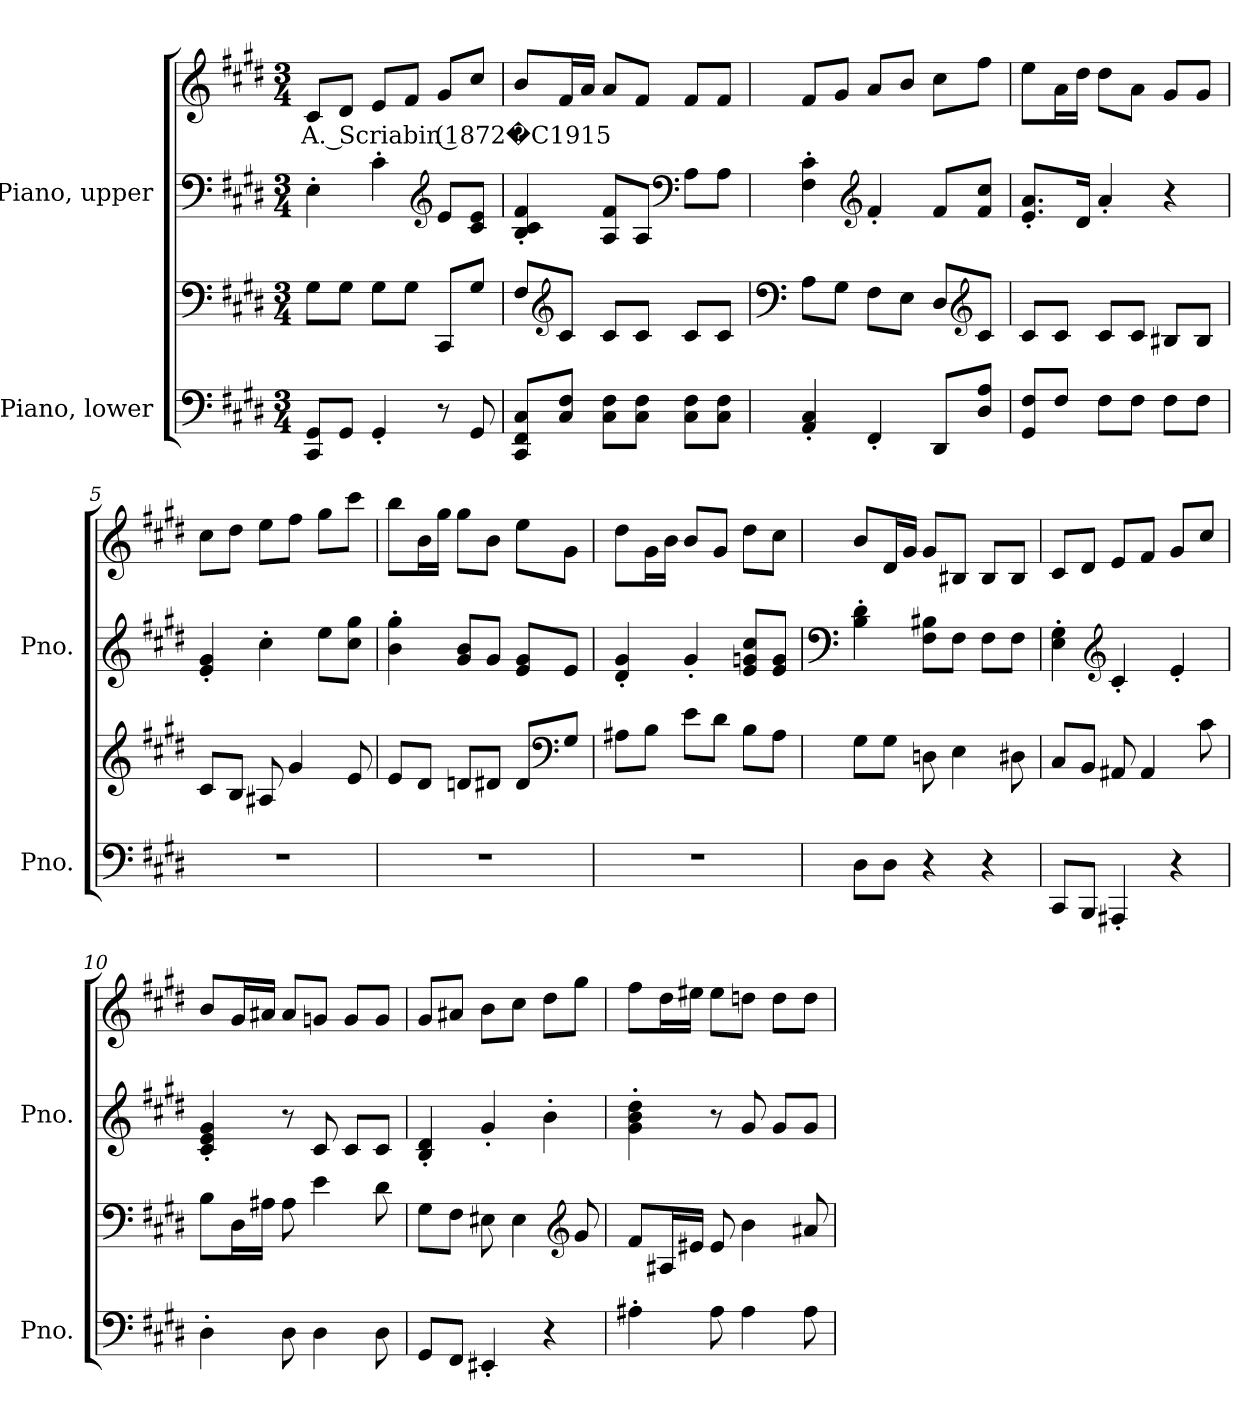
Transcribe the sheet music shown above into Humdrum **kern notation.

**kern	**kern	**kern	**kern	**text
*part2	*part2	*part1	*part1	*part1
*staff4	*staff3	*staff2	*staff1	*staff1
*I"Piano, lower	*	*I"Piano, upper	*	*
*I'Pno.	*	*I'Pno.	*	*
*clefF4	*clefF4	*clefF4	*clefG2	*
*k[f#c#g#d#]	*k[f#c#g#d#]	*k[f#c#g#d#]	*k[f#c#g#d#]	*
*M3/4	*M3/4	*M3/4	*M3/4	*
*MM60	*MM60	*MM60	*MM60	*
=1	=1	=1	=1	=1
!	!	!	!	!LO:LY:b
8CC#/ 8GG#/L	8G#\L	4E'\	8c#/L	A. Scriabin (1872�C1915
8GG#/J	8G#\J	.	8d#/J	.
4GG#'/	8G#\L	4c#'\	8e/L	.
.	8G#\J	.	8f#/J	.
*	*	*clefG2	*	*
8r	8CC#/L	8e/L	8g#/L	.
8GG#/	8G#/J	8c#/ 8e/J	8cc#/J	.
=2	=2	=2	=2	=2
8CC#/ 8FF#/ 8C#/L	8F#/L	4B/' 4c#/' 4f#/'	8b/L	.
*	*clefG2	*	*	*
8C#/ 8F#/J	8c#/J	.	16f#/L	.
.	.	.	16a/JJ	.
8C#\ 8F#\L	8c#/L	8A/ 8f#/L	8a/L	.
8C#\ 8F#\J	8c#/J	8A/J	8f#/J	.
*	*	*clefF4	*	*
8C#\ 8F#\L	8c#/L	8A\L	8f#/L	.
8C#\ 8F#\J	8c#/J	8A\J	8f#/J	.
!!LO:LB:g=z
=3	=3	=3	=3	=3
*	*clefF4	*	*	*
4AA/' 4C#/'	8A\L	4F#\' 4c#\'	8f#/L	.
.	8G#\J	.	8g#/J	.
*	*	*clefG2	*	*
4FF#'/	8F#\L	4f#'/	8a/L	.
.	8E\J	.	8b/J	.
8DD#/L	8D#/L	8f#/L	8cc#\L	.
*	*clefG2	*	*	*
8D#/ 8A/J	8c#/J	8f#/ 8cc#/J	8ff#\J	.
=4	=4	=4	=4	=4
8GG#/ 8F#/L	8c#/L	8.e/' 8.a/'L	8ee\L	.
8F#/J	8c#/J	.	16a\L	.
.	.	16d#/Jk	16dd#\JJ	.
8F#\L	8c#/L	4a'/	8dd#\L	.
8F#\J	8c#/J	.	8a\J	.
8F#\L	8B#X/L	4r	8g#/L	.
8F#\J	8B#/J	.	8g#/J	.
=5	=5	=5	=5	=5
2.r	8c#/L	4e/' 4g#/'	8cc#\L	.
.	8B/J	.	8dd#\J	.
.	8A#X/	4cc#'\	8ee\L	.
.	4g#/	.	8ff#\J	.
.	.	8ee\L	8gg#\L	.
.	8e/	8cc#\ 8gg#\J	8ccc#\J	.
=6	=6	=6	=6	=6
2.r	8e/L	4b\' 4gg#\'	8bb\L	.
.	8d#/J	.	16b\L	.
.	.	.	16gg#\JJ	.
.	8dn/L	8g#/ 8b/L	8gg#\L	.
.	8d#X/J	8g#/J	8b\J	.
.	8d#/L	8e/ 8g#/L	8ee\L	.
*	*clefF4	*	*	*
.	8G#/J	8e/J	8g#\J	.
!!LO:LB:g=z
=7	=7	=7	=7	=7
2.r	8A#X\L	4d#/' 4g#/'	8dd#\L	.
.	8B\J	.	16g#\L	.
.	.	.	16b\JJ	.
.	8e\L	4g#'/	8b/L	.
.	8d#\J	.	8g#/J	.
.	8B\L	8e/ 8gn/ 8cc#/L	8dd#\L	.
.	8A#\J	8e/ 8g/J	8cc#\J	.
=8	=8	=8	=8	=8
*	*	*clefF4	*	*
8D#\L	8G#\L	4B\' 4d#\'	8b/L	.
8D#\J	8G#\J	.	16d#/L	.
.	.	.	16g#/JJ	.
4r	8Dn\	8F#\ 8B#X\L	8g#/L	.
.	4E\	8F#\J	8B#X/J	.
4r	.	8F#\L	8B#/L	.
.	8D#X\	8F#\J	8B#/J	.
=9	=9	=9	=9	=9
8CC#/L	8C#/L	4E\' 4G#\'	8c#/L	.
8BBB/J	8BB/J	.	8d#/J	.
*	*	*clefG2	*	*
4AAA#X'/	8AA#X/	4c#'/	8e/L	.
.	4AA#/	.	8f#/J	.
4r	.	4e'/	8g#/L	.
.	8c#\	.	8cc#/J	.
=10	=10	=10	=10	=10
4D#'\	8B\L	4c#/' 4e/' 4g#/'	8b/L	.
.	16D#\L	.	16g#/L	.
.	16A#X\JJ	.	16a#X/JJ	.
8D#\	8A#\	8r	8a#/L	.
4D#\	4e\	8c#/	8gn/J	.
.	.	8c#/L	8g/L	.
8D#\	8d#\	8c#/J	8g/J	.
!!LO:PB:g=z
=11	=11	=11	=11	=11
8GG#/L	8G#\L	4B/' 4d#/'	8g#/L	.
8FF#/J	8F#\J	.	8a#X/J	.
4EE#X'/	8E#X\	4g#'/	8b\L	.
.	4E#\	.	8cc#\J	.
4r	.	4b'\	8dd#\L	.
*	*clefG2	*	*	*
.	8g#/	.	8gg#\J	.
=12	=12	=12	=12	=12
4A#X'\	8f#/L	4g#\' 4b\' 4dd#\'	8ff#\L	.
.	16A#X/L	.	16dd#\L	.
.	16e#X/JJ	.	16ee#X\JJ	.
8A#\	8e#/	8r	8ee#\L	.
4A#\	4b\	8g#/	8ddn\J	.
.	.	8g#/L	8dd\L	.
8A#\	8a#X/	8g#/J	8dd\J	.
=	=	=	=	=
*-	*-	*-	*-	*-
